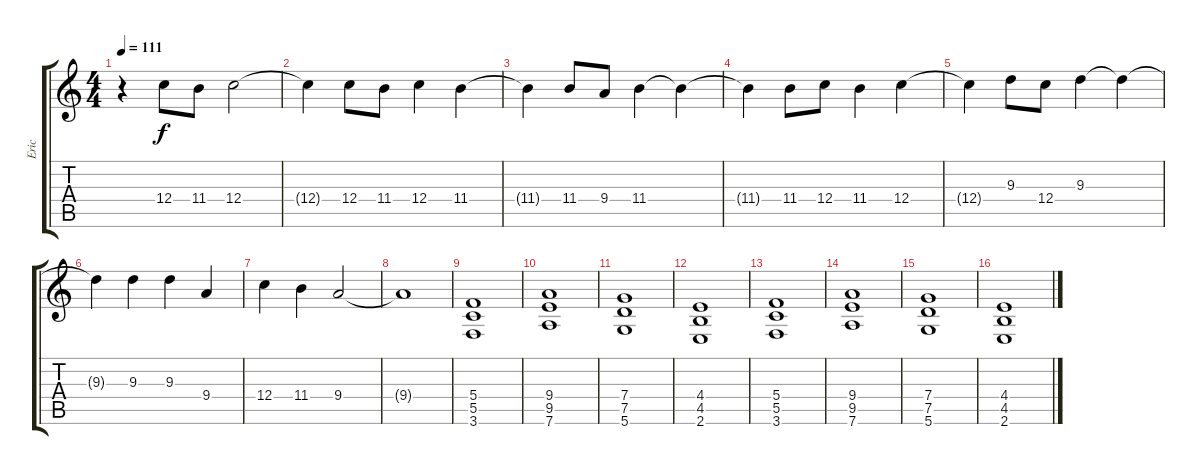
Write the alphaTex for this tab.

\track ("Eric" "Eric") {instrument distortionguitar}
\staff {score tabs}
\tuning (D4 A3 F3 C3 G2 D2) {hide}
\ts (4 4)
\tempo 111
\clef g2
\ks c
r.4{dy f} 12.4.8 11.4.8 12.4.2 |
12.4{t}.4 12.4.8 11.4.8 12.4.4 11.4.4 |
11.4{t}.4 11.4.8 9.4.8 11.4.4 11.4{t}.4 |
11.4{t}.4 11.4.8 12.4.8 11.4.4 12.4.4 |
12.4{t}.4 9.3.8 12.4.8 9.3.4 9.3{t}.4 |
9.3{t}.4 9.3.4 9.3.4 9.4.4 |
12.4.4 11.4.4 9.4.2 |
9.4{t}.1 |
(5.4 5.5 3.6).1 |
(9.4 9.5 7.6).1 |
(7.4 7.5 5.6).1 |
(4.4 4.5 2.6).1 |
(5.4 5.5 3.6).1 |
(9.4 9.5 7.6).1 |
(7.4 7.5 5.6).1 |
(4.4 4.5 2.6).1
